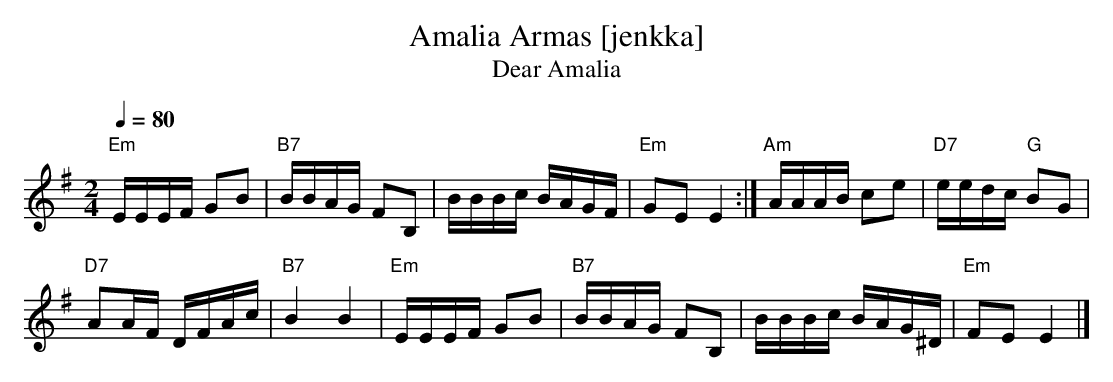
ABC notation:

X:1
T:Amalia Armas [jenkka]
T:Dear Amalia
M:2/4
L:1/16
Q:1/4=80
K:EMin
"Em"EEEF G2B2|"B7" BBAG    F2B,2|    BBBc BAGF |"Em" G2E2 E4:|\
"Am"AAAB c2e2|"D7" eedc "G"B2G2 |
                                 "D7"A2AF DFAc |"B7" B4   B4 |\
"Em"EEEF G2B2|"B7" BBAG    F2B,2|    BBBc BAG^D|"Em" F2E2 E4|]
